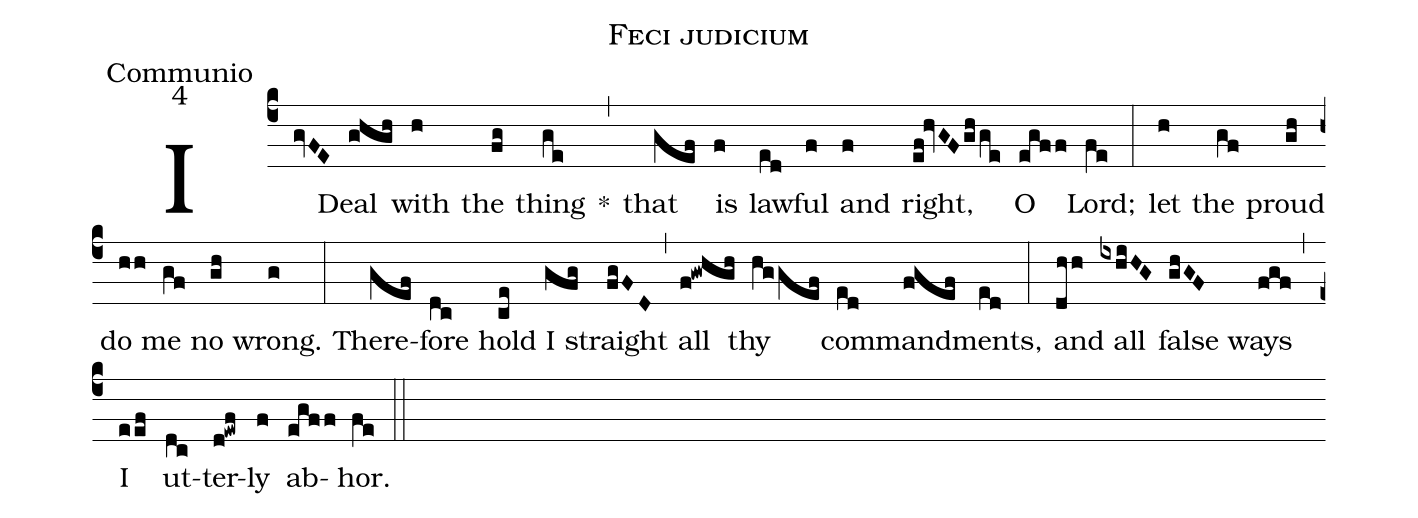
name:Feci judicium;
office-part:Communio;
mode:4;
%%
(c4) I(gvFE) Deal(ghgh) with(h) the(fg) thing(ge) *(,) that(gef) is(f) law(ed)ful(f) and(f) right,(ef!hvGF/gh/ge) O(egff) Lord;(fe) (:) let(h) the(gf) proud(gh) do(hh) me(gf) no(gh) wrong.(g) (:) There(gef)fore(dc) hold(ce) I(gfg) straight(fgFD) (,) all(f!gwhgh) thy(hggef) com(ed)mand(fgef)ments,(ed) (:) and(dhh) all(ixhiHG) false(ghGF) ways(fgf) (,) I(eef) ut(dc)ter(d!ewf)ly(f) ab(egff)hor.(fe) (::)
